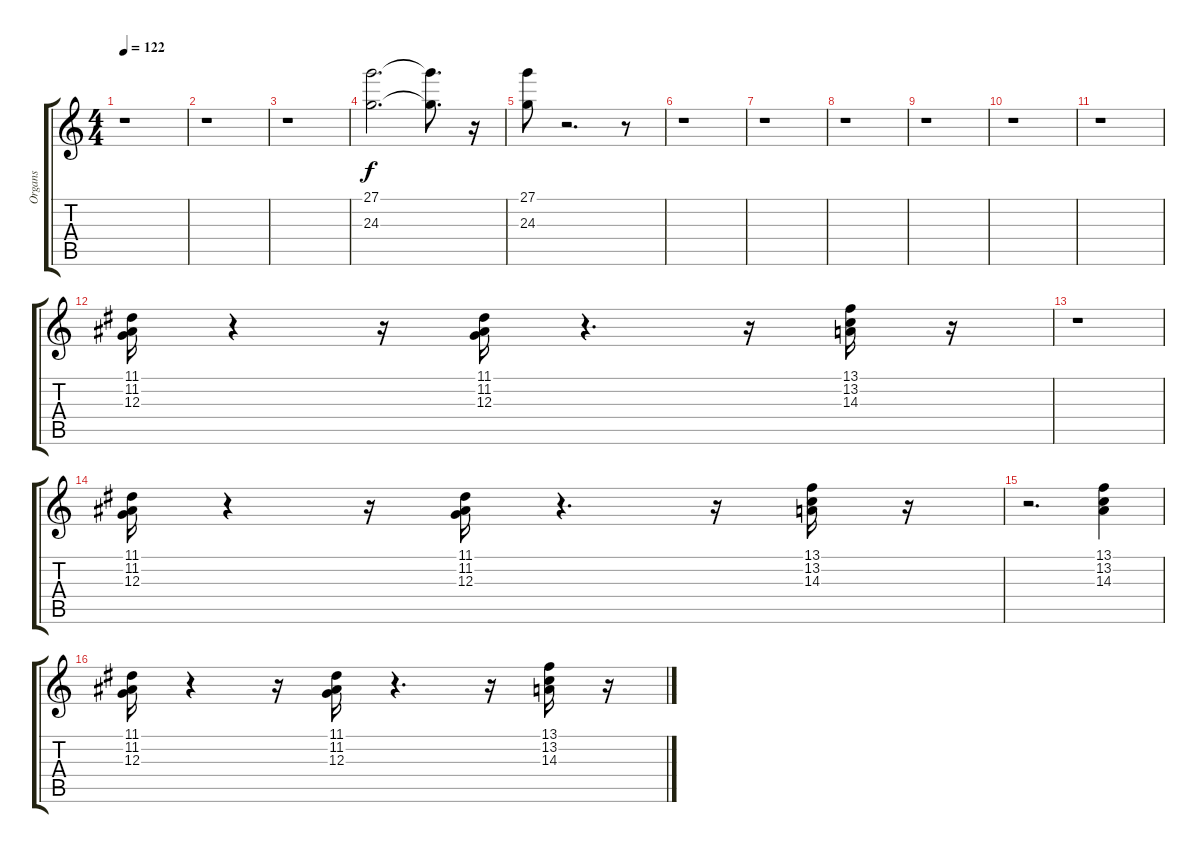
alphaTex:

\track ("Organs" "Organs") {instrument drawbarorgan}
\staff {score tabs}
\tuning (E4 B3 G3 D3 A2 E2) {hide}
\ts (4 4)
\tempo 122
\clef g2
\ks c
r.1{dy f} |
r.1 |
r.1 |
(27.1 24.3).2{d} (27.1{t} 24.3{t}).8{d} r.16 |
(27.1 24.3).8 r.2{d} r.8 |
r.1 |
r.1 |
r.1 |
r.1 |
r.1 |
r.1 |
(11.1 11.2 12.3).16 r.4 r.16 (11.1 11.2 12.3).16 r.4{d} r.16 (13.1 13.2 14.3).16 r.16 |
r.1 |
(11.1 11.2 12.3).16 r.4 r.16 (11.1 11.2 12.3).16 r.4{d} r.16 (13.1 13.2 14.3).16 r.16 |
r.2{d} (13.1 13.2 14.3).4 |
(11.1 11.2 12.3).16 r.4 r.16 (11.1 11.2 12.3).16 r.4{d} r.16 (13.1 13.2 14.3).16 r.16
